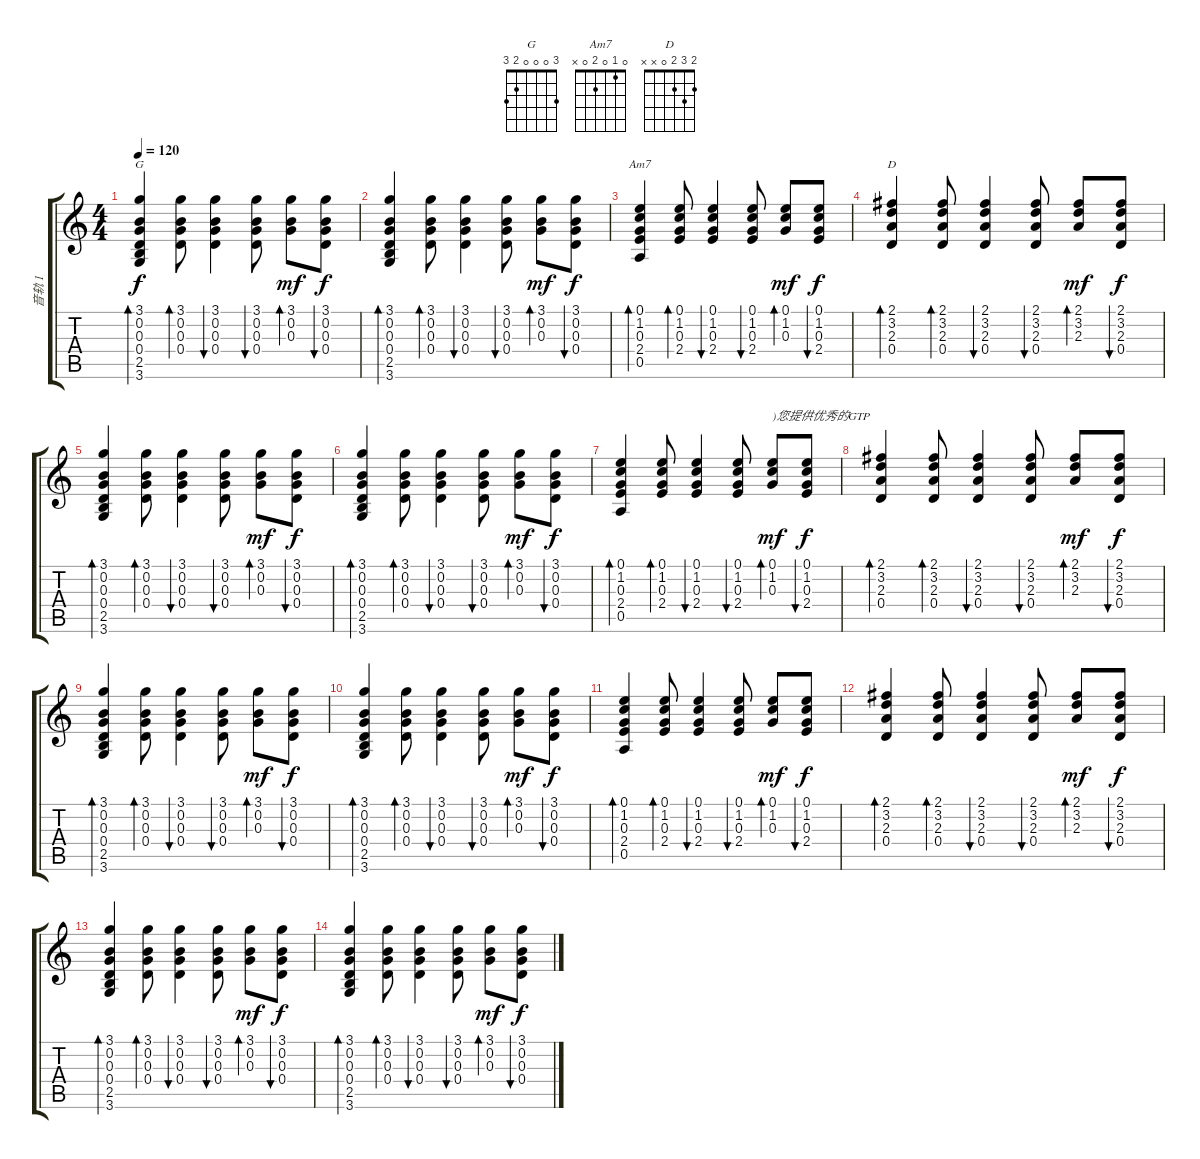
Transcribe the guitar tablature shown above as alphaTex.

\track ("音轨 1" "音轨 1") {instrument acousticguitarsteel}
\staff {score tabs}
\tuning (E4 B3 G3 D3 A2 E2) {hide}
\chord ("G" 3 0 0 0 2 3)
\chord ("Am7" 0 1 0 2 0 x)
\chord ("D" 2 3 2 0 x x)
\ts (4 4)
\tempo 120
\clef g2
\ks c
(3.1 0.2 0.3 0.4 2.5 3.6).4{bd 60 ch "G" dy f} (3.1 0.2 0.3 0.4).8{bd 60} (3.1 0.2 0.3 0.4).4{bu 60} (3.1 0.2 0.3 0.4).8{bu 60} (3.1 0.2 0.3).8{bd 60 dy mf} (3.1 0.2 0.3 0.4).8{bu 60 dy f} |
(3.1 0.2 0.3 0.4 2.5 3.6).4{bd 60} (3.1 0.2 0.3 0.4).8{bd 60} (3.1 0.2 0.3 0.4).4{bu 60} (3.1 0.2 0.3 0.4).8{bu 60} (3.1 0.2 0.3).8{bd 60 dy mf} (3.1 0.2 0.3 0.4).8{bu 60 dy f} |
(0.1 1.2 0.3 2.4 0.5).4{bd 60 ch "Am7"} (0.1 1.2 0.3 2.4).8{bd 60} (0.1 1.2 0.3 2.4).4{bu 60} (0.1 1.2 0.3 2.4).8{bu 60} (0.1 1.2 0.3).8{bd 60 dy mf} (0.1 1.2 0.3 2.4).8{bu 60 dy f} |
(2.1 3.2 2.3 0.4).4{bd 60 ch "D"} (2.1 3.2 2.3 0.4).8{bd 60} (2.1 3.2 2.3 0.4).4{bu 60} (2.1 3.2 2.3 0.4).8{bu 60} (2.1 3.2 2.3).8{bd 60 dy mf} (2.1 3.2 2.3 0.4).8{bu 60 dy f} |
(3.1 0.2 0.3 0.4 2.5 3.6).4{bd 60} (3.1 0.2 0.3 0.4).8{bd 60} (3.1 0.2 0.3 0.4).4{bu 60} (3.1 0.2 0.3 0.4).8{bu 60} (3.1 0.2 0.3).8{bd 60 dy mf} (3.1 0.2 0.3 0.4).8{bu 60 dy f} |
(3.1 0.2 0.3 0.4 2.5 3.6).4{bd 60} (3.1 0.2 0.3 0.4).8{bd 60} (3.1 0.2 0.3 0.4).4{bu 60} (3.1 0.2 0.3 0.4).8{bu 60} (3.1 0.2 0.3).8{bd 60 dy mf} (3.1 0.2 0.3 0.4).8{bu 60 dy f} |
(0.1 1.2 0.3 2.4 0.5).4{bd 60} (0.1 1.2 0.3 2.4).8{bd 60} (0.1 1.2 0.3 2.4).4{bu 60} (0.1 1.2 0.3 2.4).8{bu 60} (0.1 1.2 0.3).8{bd 60 txt ")您提供优秀的GTP" dy mf} (0.1 1.2 0.3 2.4).8{bu 60 dy f} |
(2.1 3.2 2.3 0.4).4{bd 60} (2.1 3.2 2.3 0.4).8{bd 60} (2.1 3.2 2.3 0.4).4{bu 60} (2.1 3.2 2.3 0.4).8{bu 60} (2.1 3.2 2.3).8{bd 60 dy mf} (2.1 3.2 2.3 0.4).8{bu 60 dy f} |
(3.1 0.2 0.3 0.4 2.5 3.6).4{bd 60} (3.1 0.2 0.3 0.4).8{bd 60} (3.1 0.2 0.3 0.4).4{bu 60} (3.1 0.2 0.3 0.4).8{bu 60} (3.1 0.2 0.3).8{bd 60 dy mf} (3.1 0.2 0.3 0.4).8{bu 60 dy f} |
(3.1 0.2 0.3 0.4 2.5 3.6).4{bd 60} (3.1 0.2 0.3 0.4).8{bd 60} (3.1 0.2 0.3 0.4).4{bu 60} (3.1 0.2 0.3 0.4).8{bu 60} (3.1 0.2 0.3).8{bd 60 dy mf} (3.1 0.2 0.3 0.4).8{bu 60 dy f} |
(0.1 1.2 0.3 2.4 0.5).4{bd 60} (0.1 1.2 0.3 2.4).8{bd 60} (0.1 1.2 0.3 2.4).4{bu 60} (0.1 1.2 0.3 2.4).8{bu 60} (0.1 1.2 0.3).8{bd 60 dy mf} (0.1 1.2 0.3 2.4).8{bu 60 dy f} |
(2.1 3.2 2.3 0.4).4{bd 60} (2.1 3.2 2.3 0.4).8{bd 60} (2.1 3.2 2.3 0.4).4{bu 60} (2.1 3.2 2.3 0.4).8{bu 60} (2.1 3.2 2.3).8{bd 60 dy mf} (2.1 3.2 2.3 0.4).8{bu 60 dy f} |
(3.1 0.2 0.3 0.4 2.5 3.6).4{bd 60} (3.1 0.2 0.3 0.4).8{bd 60} (3.1 0.2 0.3 0.4).4{bu 60} (3.1 0.2 0.3 0.4).8{bu 60} (3.1 0.2 0.3).8{bd 60 dy mf} (3.1 0.2 0.3 0.4).8{bu 60 dy f} |
(3.1 0.2 0.3 0.4 2.5 3.6).4{bd 60} (3.1 0.2 0.3 0.4).8{bd 60} (3.1 0.2 0.3 0.4).4{bu 60} (3.1 0.2 0.3 0.4).8{bu 60} (3.1 0.2 0.3).8{bd 60 dy mf} (3.1 0.2 0.3 0.4).8{bu 60 dy f}
